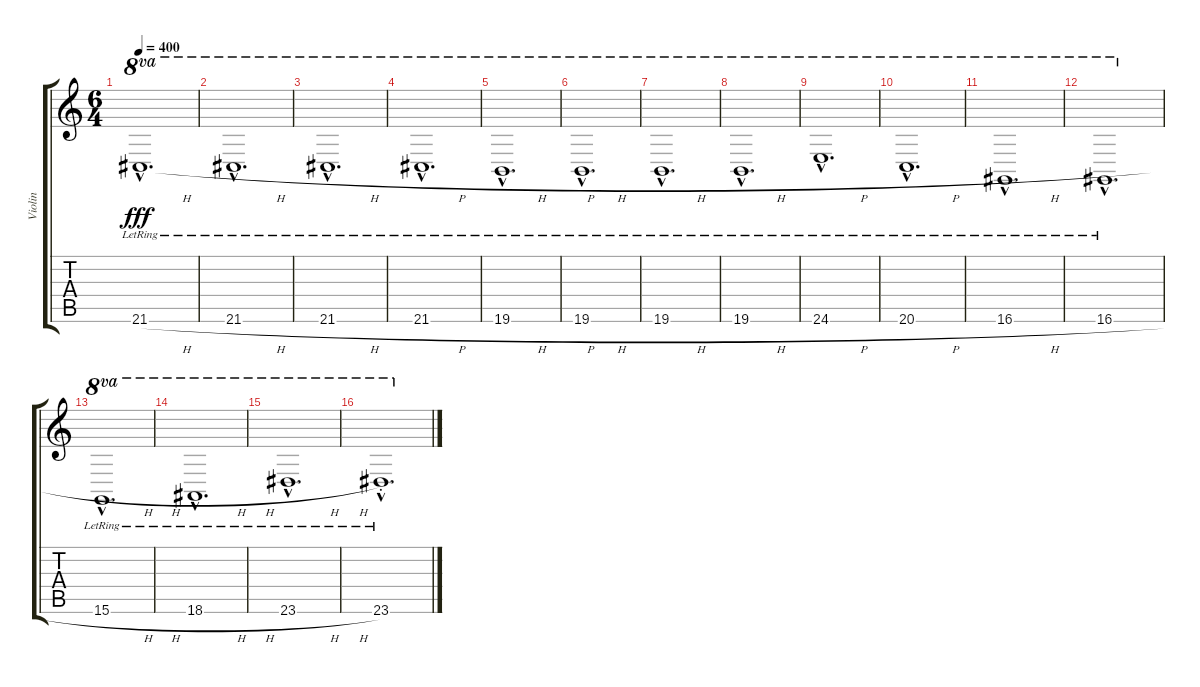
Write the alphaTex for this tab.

\track ("Violin " "Violin ") {instrument violin}
\staff {score tabs}
\tuning (E4 B3 G3 D3 A2 E2) {hide}
\ts (6 4)
\tempo 400
\clef g2
\ks c
21.6{h hac lr}.1{d ot 8va dy fff beam Up} |
21.6{h hac lr}.1{d ot 8va beam Up} |
21.6{h hac lr}.1{d ot 8va beam Up} |
21.6{h hac lr}.1{d ot 8va beam Up} |
19.6{h hac lr}.1{d ot 8va beam Up} |
19.6{h hac lr}.1{d ot 8va beam Up} |
19.6{h hac lr}.1{d ot 8va beam Up} |
19.6{h hac lr}.1{d ot 8va beam Up} |
24.6{h hac lr}.1{d ot 8va beam Up} |
20.6{h hac lr}.1{d ot 8va beam Up} |
16.6{h hac lr}.1{d ot 8va} |
16.6{h hac lr}.1{d ot 8va beam Up} |
15.6{h hac lr}.1{d ot 8va} |
18.6{h hac lr}.1{d ot 8va beam Up} |
23.6{h hac lr}.1{d ot 8va beam Up} |
23.6{hac st lr}.1{d ot 8va beam Up}
